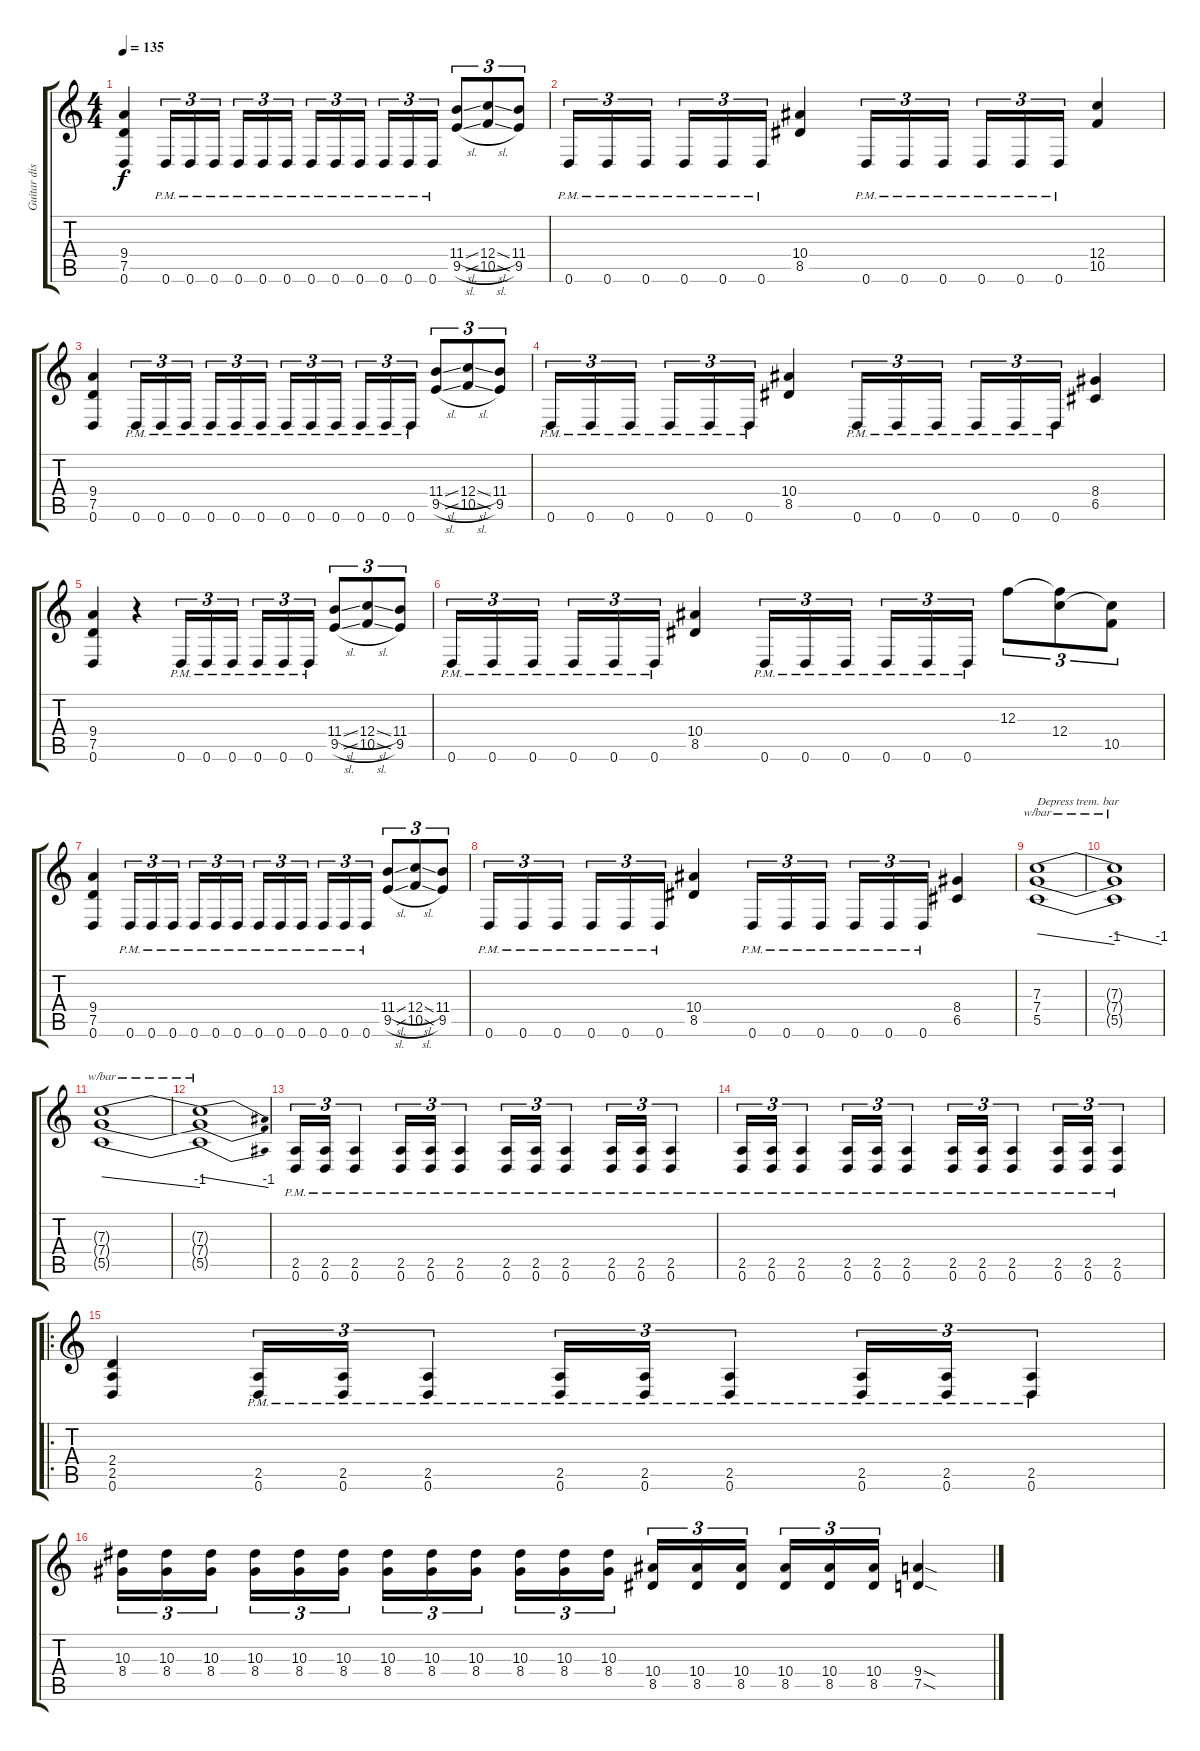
\track ("Guitar distortion 2" "Guitar dis") {instrument distortionguitar}
\staff {score tabs}
\tuning (D4 A3 F3 C3 G2 D2) {hide}
\ts (4 4)
\tempo 135
\clef g2
\ks c
(9.4 7.5 0.6).4{dy f} 0.6{pm}.16{tu (3 2)} 0.6{pm}.16{tu (3 2)} 0.6{pm}.16{tu (3 2)} 0.6{pm}.16{tu (3 2)} 0.6{pm}.16{tu (3 2)} 0.6{pm}.16{tu (3 2)} 0.6{pm}.16{tu (3 2)} 0.6{pm}.16{tu (3 2)} 0.6{pm}.16{tu (3 2)} 0.6{pm}.16{tu (3 2)} 0.6{pm}.16{tu (3 2)} 0.6{pm}.16{tu (3 2)} (11.4{sl} 9.5{sl}).8{tu (3 2)} (12.4{sl} 10.5{sl}).8{tu (3 2)} (11.4 9.5).8{tu (3 2)} |
0.6{pm}.16{tu (3 2)} 0.6{pm}.16{tu (3 2)} 0.6{pm}.16{tu (3 2)} 0.6{pm}.16{tu (3 2)} 0.6{pm}.16{tu (3 2)} 0.6{pm}.16{tu (3 2)} (10.4 8.5).4 0.6{pm}.16{tu (3 2)} 0.6{pm}.16{tu (3 2)} 0.6{pm}.16{tu (3 2)} 0.6{pm}.16{tu (3 2)} 0.6{pm}.16{tu (3 2)} 0.6{pm}.16{tu (3 2)} (12.4 10.5).4 |
(9.4 7.5 0.6).4 0.6{pm}.16{tu (3 2)} 0.6{pm}.16{tu (3 2)} 0.6{pm}.16{tu (3 2)} 0.6{pm}.16{tu (3 2)} 0.6{pm}.16{tu (3 2)} 0.6{pm}.16{tu (3 2)} 0.6{pm}.16{tu (3 2)} 0.6{pm}.16{tu (3 2)} 0.6{pm}.16{tu (3 2)} 0.6{pm}.16{tu (3 2)} 0.6{pm}.16{tu (3 2)} 0.6{pm}.16{tu (3 2)} (11.4{sl} 9.5{sl}).8{tu (3 2)} (12.4{sl} 10.5{sl}).8{tu (3 2)} (11.4 9.5).8{tu (3 2)} |
0.6{pm}.16{tu (3 2)} 0.6{pm}.16{tu (3 2)} 0.6{pm}.16{tu (3 2)} 0.6{pm}.16{tu (3 2)} 0.6{pm}.16{tu (3 2)} 0.6{pm}.16{tu (3 2)} (10.4 8.5).4 0.6{pm}.16{tu (3 2)} 0.6{pm}.16{tu (3 2)} 0.6{pm}.16{tu (3 2)} 0.6{pm}.16{tu (3 2)} 0.6{pm}.16{tu (3 2)} 0.6{pm}.16{tu (3 2)} (8.4 6.5).4 |
(9.4 7.5 0.6).4 r.4 0.6{pm}.16{tu (3 2)} 0.6{pm}.16{tu (3 2)} 0.6{pm}.16{tu (3 2)} 0.6{pm}.16{tu (3 2)} 0.6{pm}.16{tu (3 2)} 0.6{pm}.16{tu (3 2)} (11.4{sl} 9.5{sl}).8{tu (3 2)} (12.4{sl} 10.5{sl}).8{tu (3 2)} (11.4 9.5).8{tu (3 2)} |
0.6{pm}.16{tu (3 2)} 0.6{pm}.16{tu (3 2)} 0.6{pm}.16{tu (3 2)} 0.6{pm}.16{tu (3 2)} 0.6{pm}.16{tu (3 2)} 0.6{pm}.16{tu (3 2)} (10.4 8.5).4 0.6{pm}.16{tu (3 2)} 0.6{pm}.16{tu (3 2)} 0.6{pm}.16{tu (3 2)} 0.6{pm}.16{tu (3 2)} 0.6{pm}.16{tu (3 2)} 0.6{pm}.16{tu (3 2)} 12.3.8{tu (3 2)} (12.3{t} 12.4).8{tu (3 2)} (12.4{t} 10.5).8{tu (3 2)} |
(9.4 7.5 0.6).4 0.6{pm}.16{tu (3 2)} 0.6{pm}.16{tu (3 2)} 0.6{pm}.16{tu (3 2)} 0.6{pm}.16{tu (3 2)} 0.6{pm}.16{tu (3 2)} 0.6{pm}.16{tu (3 2)} 0.6{pm}.16{tu (3 2)} 0.6{pm}.16{tu (3 2)} 0.6{pm}.16{tu (3 2)} 0.6{pm}.16{tu (3 2)} 0.6{pm}.16{tu (3 2)} 0.6{pm}.16{tu (3 2)} (11.4{sl} 9.5{sl}).8{tu (3 2)} (12.4{sl} 10.5{sl}).8{tu (3 2)} (11.4 9.5).8{tu (3 2)} |
0.6{pm}.16{tu (3 2)} 0.6{pm}.16{tu (3 2)} 0.6{pm}.16{tu (3 2)} 0.6{pm}.16{tu (3 2)} 0.6{pm}.16{tu (3 2)} 0.6{pm}.16{tu (3 2)} (10.4 8.5).4 0.6{pm}.16{tu (3 2)} 0.6{pm}.16{tu (3 2)} 0.6{pm}.16{tu (3 2)} 0.6{pm}.16{tu (3 2)} 0.6{pm}.16{tu (3 2)} 0.6{pm}.16{tu (3 2)} (8.4 6.5).4 |
(7.3 7.4 5.5).1{tbe (dive default 0 0 60 -4) txt "Depress trem. bar"} |
(7.3{t} 7.4{t} 5.5{t}).1{tbe (dive default 0 0 60 -4)} |
(7.3{t} 7.4{t} 5.5{t}).1{tbe (dive default 0 0 60 -4)} |
(7.3{t} 7.4{t} 5.5{t}).1{tbe (dive default 0 0 60 -4)} |
(2.5{pm} 0.6{pm}).16{tu (3 2)} (2.5{pm} 0.6{pm}).16{tu (3 2)} (2.5{pm} 0.6{pm}).4{tu (3 2)} (2.5{pm} 0.6{pm}).16{tu (3 2)} (2.5{pm} 0.6{pm}).16{tu (3 2)} (2.5{pm} 0.6{pm}).4{tu (3 2)} (2.5{pm} 0.6{pm}).16{tu (3 2)} (2.5{pm} 0.6{pm}).16{tu (3 2)} (2.5{pm} 0.6{pm}).4{tu (3 2)} (2.5{pm} 0.6{pm}).16{tu (3 2)} (2.5{pm} 0.6{pm}).16{tu (3 2)} (2.5{pm} 0.6{pm}).4{tu (3 2)} |
(2.5{pm} 0.6{pm}).16{tu (3 2)} (2.5{pm} 0.6{pm}).16{tu (3 2)} (2.5{pm} 0.6{pm}).4{tu (3 2)} (2.5{pm} 0.6{pm}).16{tu (3 2)} (2.5{pm} 0.6{pm}).16{tu (3 2)} (2.5{pm} 0.6{pm}).4{tu (3 2)} (2.5{pm} 0.6{pm}).16{tu (3 2)} (2.5{pm} 0.6{pm}).16{tu (3 2)} (2.5{pm} 0.6{pm}).4{tu (3 2)} (2.5{pm} 0.6{pm}).16{tu (3 2)} (2.5{pm} 0.6{pm}).16{tu (3 2)} (2.5{pm} 0.6{pm}).4{tu (3 2)} |
\ro
(2.4 2.5 0.6).4 (2.5{pm} 0.6{pm}).16{tu (3 2)} (2.5{pm} 0.6{pm}).16{tu (3 2)} (2.5{pm} 0.6{pm}).4{tu (3 2)} (2.5{pm} 0.6{pm}).16{tu (3 2)} (2.5{pm} 0.6{pm}).16{tu (3 2)} (2.5{pm} 0.6{pm}).4{tu (3 2)} (2.5{pm} 0.6{pm}).16{tu (3 2)} (2.5{pm} 0.6{pm}).16{tu (3 2)} (2.5{pm} 0.6{pm}).4{tu (3 2)} |
(10.3 8.4).16{tu (3 2)} (10.3 8.4).16{tu (3 2)} (10.3 8.4).16{tu (3 2)} (10.3 8.4).16{tu (3 2)} (10.3 8.4).16{tu (3 2)} (10.3 8.4).16{tu (3 2)} (10.3 8.4).16{tu (3 2)} (10.3 8.4).16{tu (3 2)} (10.3 8.4).16{tu (3 2)} (10.3 8.4).16{tu (3 2)} (10.3 8.4).16{tu (3 2)} (10.3 8.4).16{tu (3 2)} (10.4 8.5).16{tu (3 2)} (10.4 8.5).16{tu (3 2)} (10.4 8.5).16{tu (3 2)} (10.4 8.5).16{tu (3 2)} (10.4 8.5).16{tu (3 2)} (10.4 8.5).16{tu (3 2)} (9.4{sod} 7.5{sod}).4
